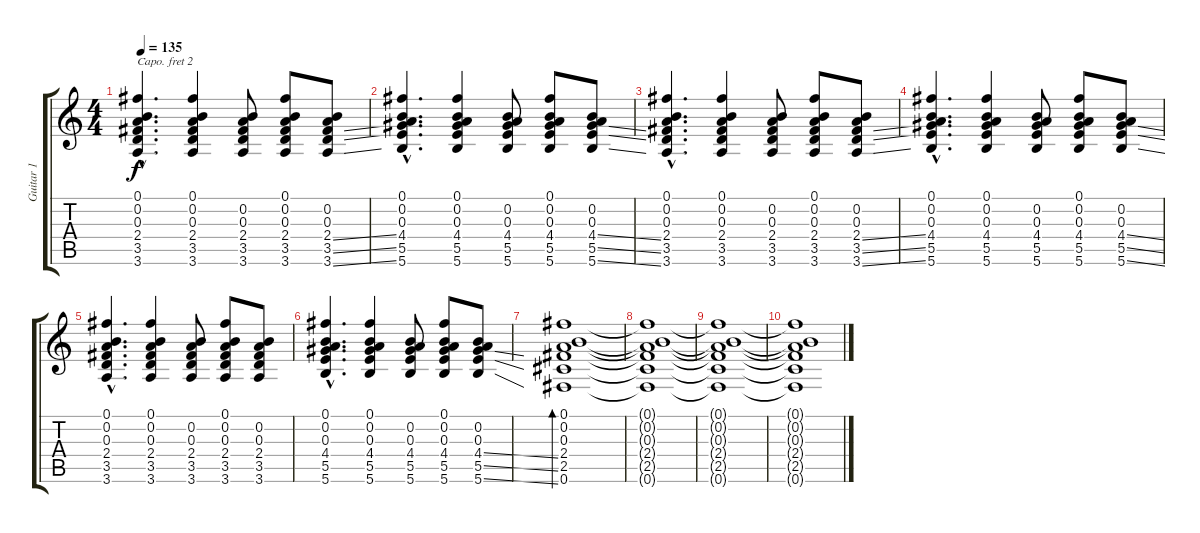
\track ("Guitar 1" "Guitar 1") {instrument electricguitarjazz}
\staff {score tabs}
\capo 2
\tuning (E4 A3 G3 D3 A2 E2) {hide}
\ts (4 4)
\tempo 135
\clef g2
\ks c
(0.1{hac} 0.2{hac} 0.3{hac} 2.4{hac} 3.5{hac} 3.6{hac}).4{d dy f volume 13} (0.1 0.2 0.3 2.4 3.5 3.6).4 (0.2 0.3 2.4 3.5 3.6).8 (0.1 0.2 0.3 2.4 3.5 3.6).8 (0.2 0.3 2.4{ss} 3.5{ss} 3.6{ss}).8 |
(0.1{hac} 0.2{hac} 0.3{hac} 4.4{hac} 5.5{hac} 5.6{hac}).4{d} (0.1 0.2 0.3 4.4 5.5 5.6).4 (0.2 0.3 4.4 5.5 5.6).8 (0.1 0.2 0.3 4.4 5.5 5.6).8 (0.2 0.3 4.4{ss} 5.5{ss} 5.6{ss}).8 |
(0.1{hac} 0.2{hac} 0.3{hac} 2.4{hac} 3.5{hac} 3.6{hac}).4{d} (0.1 0.2 0.3 2.4 3.5 3.6).4 (0.2 0.3 2.4 3.5 3.6).8 (0.1 0.2 0.3 2.4 3.5 3.6).8 (0.2 0.3 2.4{ss} 3.5{ss} 3.6{ss}).8 |
(0.1{hac} 0.2{hac} 0.3{hac} 4.4{hac} 5.5{hac} 5.6{hac}).4{d} (0.1 0.2 0.3 4.4 5.5 5.6).4 (0.2 0.3 4.4 5.5 5.6).8 (0.1 0.2 0.3 4.4 5.5 5.6).8 (0.2 0.3 4.4{ss} 5.5{ss} 5.6{ss}).8 |
(0.1{hac} 0.2{hac} 0.3{hac} 2.4{hac} 3.5{hac} 3.6{hac}).4{d} (0.1 0.2 0.3 2.4 3.5 3.6).4 (0.2 0.3 2.4 3.5 3.6).8 (0.1 0.2 0.3 2.4 3.5 3.6).8 (0.2 0.3 2.4 3.5 3.6).8 |
(0.1{hac} 0.2{hac} 0.3{hac} 4.4{hac} 5.5{hac} 5.6{hac}).4{d} (0.1 0.2 0.3 4.4 5.5 5.6).4 (0.2 0.3 4.4 5.5 5.6).8 (0.1 0.2 0.3 4.4 5.5 5.6).8 (0.2 0.3 4.4{ss} 5.5{ss} 5.6{ss}).8 |
(0.1 0.2 0.3 2.4 2.5 0.6).1{bd 480} |
(0.1{t} 0.2{t} 0.3{t} 2.4{t} 2.5{t} 0.6{t}).1 |
(0.1{t} 0.2{t} 0.3{t} 2.4{t} 2.5{t} 0.6{t}).1 |
(0.1{t} 0.2{t} 0.3{t} 2.4{t} 2.5{t} 0.6{t}).1
